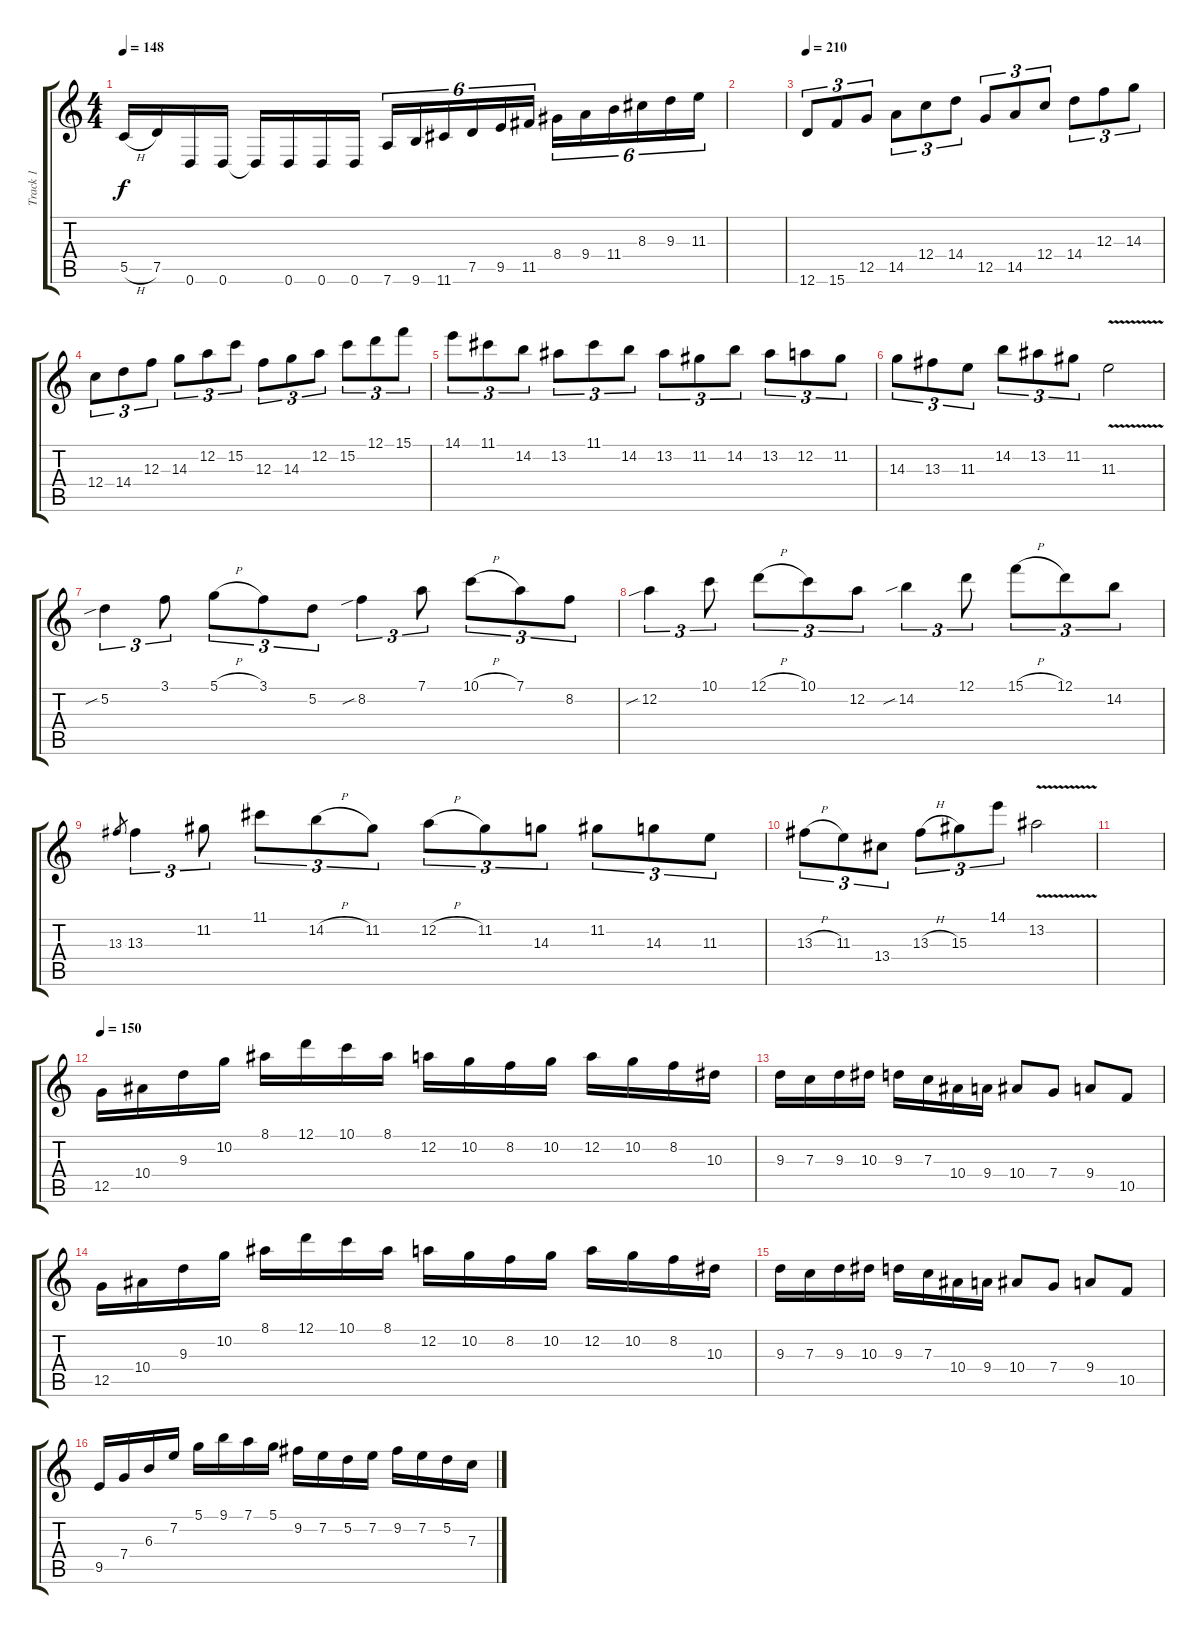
\track ("Track 1" "Track 1") {instrument overdrivenguitar}
\staff {score tabs}
\tuning (D4 A3 F3 C3 G2 D2) {hide}
\ts (4 4)
\tempo 148
\clef g2
\ks c
5.5{h}.16{dy f} 7.5.16 0.6.16 0.6.16 0.6{t}.16 0.6.16 0.6.16 0.6.16 7.6.16{tu (6 4)} 9.6.16{tu (6 4)} 11.6.16{tu (6 4)} 7.5.16{tu (6 4)} 9.5.16{tu (6 4)} 11.5.16{tu (6 4)} 8.4.16{tu (6 4)} 9.4.16{tu (6 4)} 11.4.16{tu (6 4)} 8.3.16{tu (6 4)} 9.3.16{tu (6 4)} 11.3.16{tu (6 4)} |
|
\tempo 210
12.6.8{tu (3 2)} 15.6.8{tu (3 2)} 12.5.8{tu (3 2)} 14.5.8{tu (3 2)} 12.4.8{tu (3 2)} 14.4.8{tu (3 2)} 12.5.8{tu (3 2)} 14.5.8{tu (3 2)} 12.4.8{tu (3 2)} 14.4.8{tu (3 2)} 12.3.8{tu (3 2)} 14.3.8{tu (3 2)} |
12.4.8{tu (3 2)} 14.4.8{tu (3 2)} 12.3.8{tu (3 2)} 14.3.8{tu (3 2)} 12.2.8{tu (3 2)} 15.2.8{tu (3 2)} 12.3.8{tu (3 2)} 14.3.8{tu (3 2)} 12.2.8{tu (3 2)} 15.2.8{tu (3 2)} 12.1.8{tu (3 2)} 15.1.8{tu (3 2)} |
14.1.8{tu (3 2)} 11.1.8{tu (3 2)} 14.2.8{tu (3 2)} 13.2.8{tu (3 2)} 11.1.8{tu (3 2)} 14.2.8{tu (3 2)} 13.2.8{tu (3 2)} 11.2.8{tu (3 2)} 14.2.8{tu (3 2)} 13.2.8{tu (3 2)} 12.2.8{tu (3 2)} 11.2.8{tu (3 2)} |
14.3.8{tu (3 2)} 13.3.8{tu (3 2)} 11.3.8{tu (3 2)} 14.2.8{tu (3 2)} 13.2.8{tu (3 2)} 11.2.8{tu (3 2)} 11.3{v}.2 |
5.2{sib}.4{tu (3 2)} 3.1.8{tu (3 2)} 5.1{h}.8{tu (3 2)} 3.1.8{tu (3 2)} 5.2.8{tu (3 2)} 8.2{sib}.4{tu (3 2)} 7.1.8{tu (3 2)} 10.1{h}.8{tu (3 2)} 7.1.8{tu (3 2)} 8.2.8{tu (3 2)} |
12.2{sib}.4{tu (3 2)} 10.1.8{tu (3 2)} 12.1{h}.8{tu (3 2)} 10.1.8{tu (3 2)} 12.2.8{tu (3 2)} 14.2{sib}.4{tu (3 2)} 12.1.8{tu (3 2)} 15.1{h}.8{tu (3 2)} 12.1.8{tu (3 2)} 14.2.8{tu (3 2)} |
13.3.8{gr} 13.3.4{tu (3 2)} 11.2.8{tu (3 2)} 11.1.8{tu (3 2)} 14.2{h}.8{tu (3 2)} 11.2.8{tu (3 2)} 12.2{h}.8{tu (3 2)} 11.2.8{tu (3 2)} 14.3.8{tu (3 2)} 11.2.8{tu (3 2)} 14.3.8{tu (3 2)} 11.3.8{tu (3 2)} |
13.3{h}.8{tu (3 2)} 11.3.8{tu (3 2)} 13.4.8{tu (3 2)} 13.3{h}.8{tu (3 2)} 15.3.8{tu (3 2)} 14.1.8{tu (3 2)} 13.2{v}.2 |
|
\tempo 150
12.5.16 10.4.16 9.3.16 10.2.16 8.1.16 12.1.16 10.1.16 8.1.16 12.2.16 10.2.16 8.2.16 10.2.16 12.2.16 10.2.16 8.2.16 10.3.16 |
9.3.16 7.3.16 9.3.16 10.3.16 9.3.16 7.3.16 10.4.16 9.4.16 10.4.8 7.4.8 9.4.8 10.5.8 |
12.5.16 10.4.16 9.3.16 10.2.16 8.1.16 12.1.16 10.1.16 8.1.16 12.2.16 10.2.16 8.2.16 10.2.16 12.2.16 10.2.16 8.2.16 10.3.16 |
9.3.16 7.3.16 9.3.16 10.3.16 9.3.16 7.3.16 10.4.16 9.4.16 10.4.8 7.4.8 9.4.8 10.5.8 |
9.5.16 7.4.16 6.3.16 7.2.16 5.1.16 9.1.16 7.1.16 5.1.16 9.2.16 7.2.16 5.2.16 7.2.16 9.2.16 7.2.16 5.2.16 7.3.16
